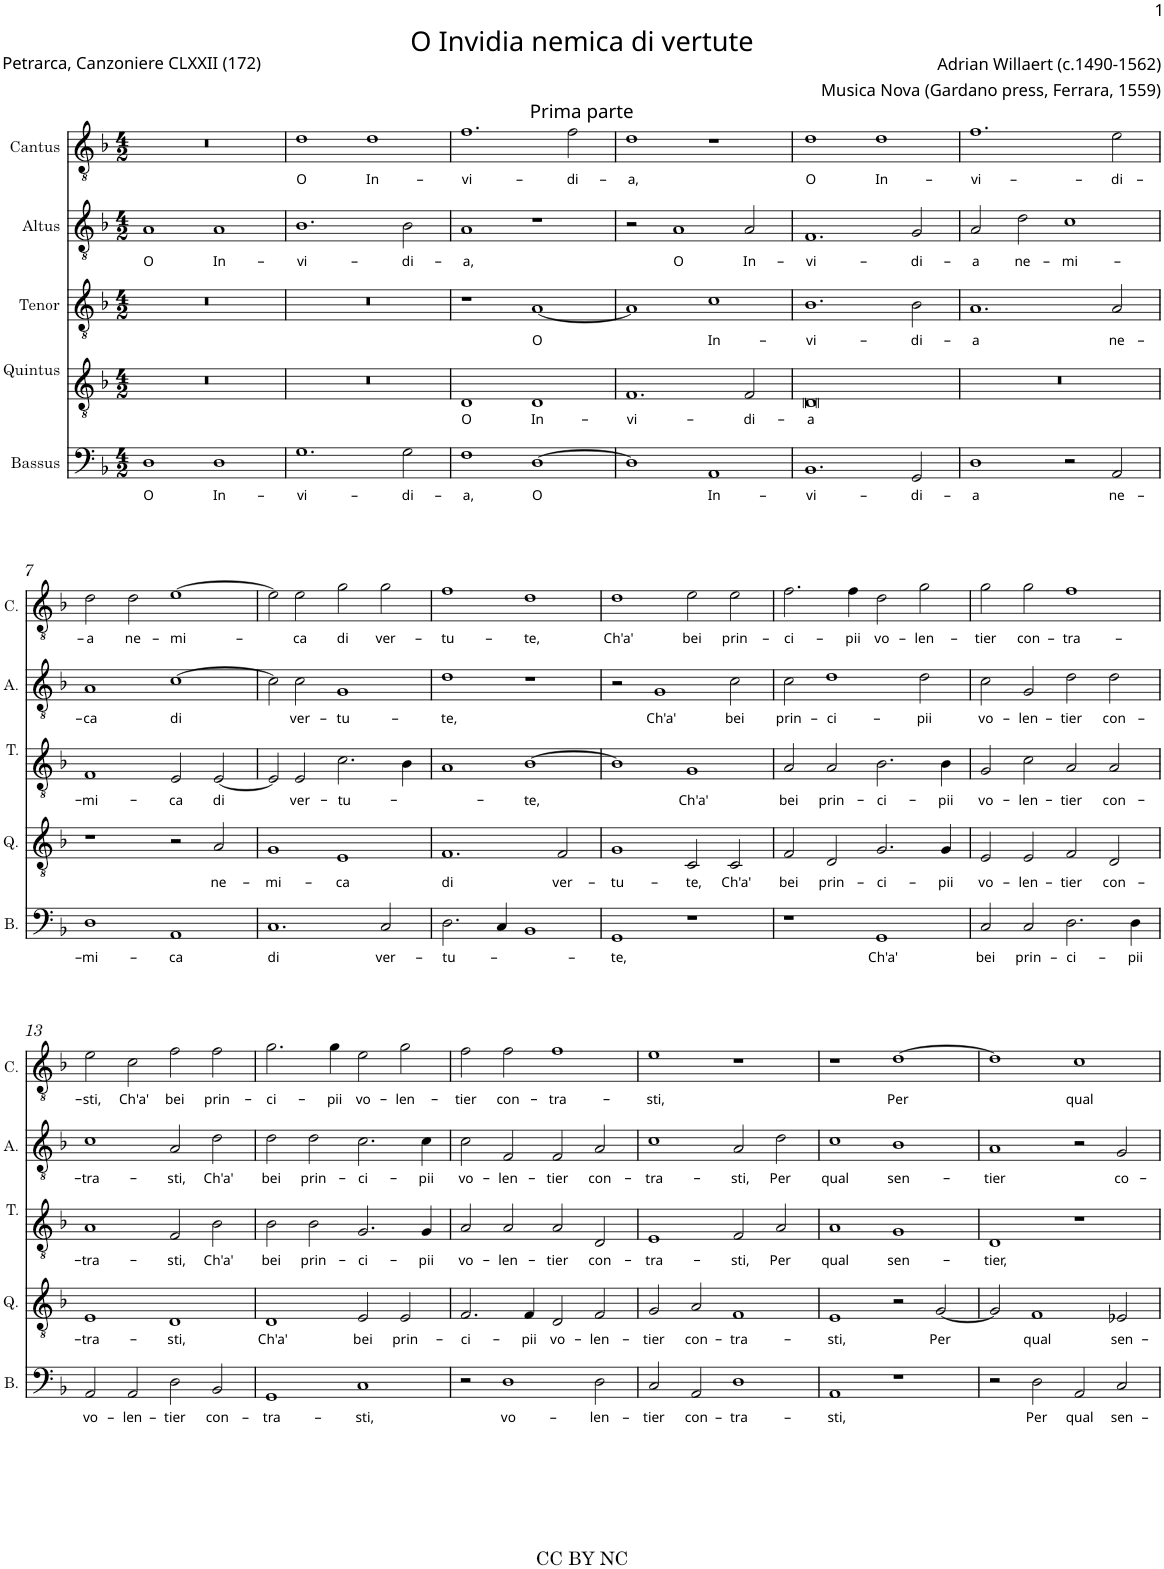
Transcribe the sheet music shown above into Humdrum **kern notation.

**kern	**text	**kern	**text	**kern	**text	**kern	**text	**kern	**text
*part5	*part5	*part4	*part4	*part3	*part3	*part2	*part2	*part1	*part1
*staff5	*staff5	*staff4	*staff4	*staff3	*staff3	*staff2	*staff2	*staff1	*staff1
*I"Bassus	*	*I"Quintus	*	*I"Tenor	*	*I"Altus	*	*I"Cantus	*
*I'B.	*	*I'Q.	*	*I'T.	*	*I'A.	*	*I'C.	*
*clefF4	*	*clefGv2	*	*clefGv2	*	*clefGv2	*	*clefGv2	*
*k[b-]	*	*k[b-]	*	*k[b-]	*	*k[b-]	*	*k[b-]	*
*M4/2	*	*M4/2	*	*M4/2	*	*M4/2	*	*M4/2	*
=1	=1	=1	=1	=1	=1	=1	=1	=1	=1
!	!LO:LY:b	!	!	!	!	!	!LO:LY:b	!	!
1D	-O	0r	.	0r	.	1A	-O	0r	.
!	!LO:LY:b	!	!	!	!	!	!LO:LY:b	!	!
1D	In-	.	.	.	.	1A	In-	.	.
=2	=2	=2	=2	=2	=2	=2	=2	=2	=2
!	!LO:LY:b	!	!	!	!	!	!LO:LY:b	!	!LO:LY:b
1.G	-vi-	0r	.	0r	.	1.B-	-vi-	1d	O
!	!	!	!	!	!	!	!	!	!LO:LY:b
.	.	.	.	.	.	.	.	1d	In-
!	!LO:LY:b	!	!	!	!	!	!LO:LY:b	!	!
2G\	-di-	.	.	.	.	2B-\	-di-	.	.
=3	=3	=3	=3	=3	=3	=3	=3	=3	=3
!	!LO:LY:b	!	!LO:LY:b	!	!	!	!LO:LY:b	!	!LO:LY:b
1F	-a,	1D	O	1r	.	1A	-a,	1.f	-vi-
!	!LO:LY:b	!	!LO:LY:b	!	!LO:LY:b	!	!	!	!
[>1D	O	1D	In-	[<1A	-O	1r	.	.	.
!	!	!	!	!	!	!	!	!	!LO:LY:b
.	.	.	.	.	.	.	.	2f\	-di-
=4	=4	=4	=4	=4	=4	=4	=4	=4	=4
!	!	!	!LO:LY:b	!	!	!	!	!	!LO:LY:b
1D]	.	1.F	-vi-	1A]	.	2r	.	1d	-a,
!	!	!	!	!	!	!	!LO:LY:b	!	!
.	.	.	.	.	.	1A	O	.	.
!	!LO:LY:b	!	!	!	!LO:LY:b	!	!	!	!
1AA	In-	.	.	1c	In-	.	.	1r	.
!	!	!	!LO:LY:b	!	!	!	!LO:LY:b	!	!
.	.	2F/	-di-	.	.	2A/	In-	.	.
=5	=5	=5	=5	=5	=5	=5	=5	=5	=5
!	!LO:LY:b	!	!LO:LY:b	!	!LO:LY:b	!	!LO:LY:b	!	!LO:LY:b
1.BB-	-vi-	0D	-a	1.B-	-vi-	1.F	-vi-	1d	O
!	!	!	!	!	!	!	!	!	!LO:LY:b
.	.	.	.	.	.	.	.	1d	In-
!	!LO:LY:b	!	!	!	!LO:LY:b	!	!LO:LY:b	!	!
2GG/	-di-	.	.	2B-\	-di-	2G/	-di-	.	.
=6	=6	=6	=6	=6	=6	=6	=6	=6	=6
!	!LO:LY:b	!	!	!	!LO:LY:b	!	!LO:LY:b	!	!LO:LY:b
1D	-a	0r	.	1.A	-a	2A/	-a	1.f	-vi-
!	!	!	!	!	!	!	!LO:LY:b	!	!
.	.	.	.	.	.	2d\	ne-	.	.
!	!	!	!	!	!	!	!LO:LY:b	!	!
2r	.	.	.	.	.	1c	-mi-	.	.
!	!LO:LY:b	!	!	!	!LO:LY:b	!	!	!	!LO:LY:b
2AA/	ne-	.	.	2A/	ne-	.	.	2e\	-di-
!!LO:LB:g=z
=7	=7	=7	=7	=7	=7	=7	=7	=7	=7
!	!LO:LY:b	!	!	!	!LO:LY:b	!	!LO:LY:b	!	!LO:LY:b
1D	-mi-	1r	.	1F	-mi-	1A	-ca	2d\	-a
!	!	!	!	!	!	!	!	!	!LO:LY:b
.	.	.	.	.	.	.	.	2d\	ne-
!	!LO:LY:b	!	!	!	!LO:LY:b	!	!LO:LY:b	!	!LO:LY:b
1AA	-ca	2r	.	2E/	-ca	[1c	di	[>1e	-mi-
!	!	!	!LO:LY:b	!	!LO:LY:b	!	!	!	!
.	.	2A/	ne-	[<2E/	di	.	.	.	.
=8	=8	=8	=8	=8	=8	=8	=8	=8	=8
!	!LO:LY:b	!	!LO:LY:b	!	!	!	!	!	!
1.C	di	1G	-mi-	2E/]	.	2c\]	.	2e\]	.
!	!	!	!	!	!LO:LY:b	!	!LO:LY:b	!	!LO:LY:b
.	.	.	.	2E/	ver-	2c\	ver-	2e\	-ca
!	!	!	!LO:LY:b	!	!LO:LY:b	!	!LO:LY:b	!	!LO:LY:b
.	.	1E	-ca	2.c\	-tu-	1G	-tu-	2g\	di
!	!LO:LY:b	!	!	!	!	!	!	!	!LO:LY:b
2C/	ver-	.	.	.	.	.	.	2g\	ver-
.	.	.	.	4B-\	.	.	.	.	.
=9	=9	=9	=9	=9	=9	=9	=9	=9	=9
!	!LO:LY:b	!	!LO:LY:b	!	!	!	!LO:LY:b	!	!LO:LY:b
2.D\	-tu-	1.F	di	1A	.	1d	-te,	1f	-tu-
4C/	.	.	.	.	.	.	.	.	.
!	!	!	!	!	!LO:LY:b	!	!	!	!LO:LY:b
1BB-	.	.	.	[>1B-	-te,	1r	.	1d	-te,
!	!	!	!LO:LY:b	!	!	!	!	!	!
.	.	2F/	ver-	.	.	.	.	.	.
=10	=10	=10	=10	=10	=10	=10	=10	=10	=10
!	!LO:LY:b	!	!LO:LY:b	!	!	!	!	!	!LO:LY:b
1GG	-te,	1G	-tu-	1B-]	.	2r	.	1d	Ch'a'
!	!	!	!	!	!	!	!LO:LY:b	!	!
.	.	.	.	.	.	1G	Ch'a'	.	.
!	!	!	!LO:LY:b	!	!LO:LY:b	!	!	!	!LO:LY:b
1r	.	2C/	-te,	1G	Ch'a'	.	.	2e\	bei
!	!	!	!LO:LY:b	!	!	!	!LO:LY:b	!	!LO:LY:b
.	.	2C/	Ch'a'	.	.	2c\	bei	2e\	prin-
=11	=11	=11	=11	=11	=11	=11	=11	=11	=11
!	!	!	!LO:LY:b	!	!LO:LY:b	!	!LO:LY:b	!	!LO:LY:b
1r	.	2F/	bei	2A/	bei	2c\	prin-	2.f\	-ci-
!	!	!	!LO:LY:b	!	!LO:LY:b	!	!LO:LY:b	!	!
.	.	2D/	prin-	2A/	prin-	1d	-ci-	.	.
!	!	!	!	!	!	!	!	!	!LO:LY:b
.	.	.	.	.	.	.	.	4f\	-pii
!	!LO:LY:b	!	!LO:LY:b	!	!LO:LY:b	!	!	!	!LO:LY:b
1GG	Ch'a'	2.G/	-ci-	2.B-\	-ci-	.	.	2d\	vo-
!	!	!	!	!	!	!	!LO:LY:b	!	!LO:LY:b
.	.	.	.	.	.	2d\	-pii	2g\	-len-
!	!	!	!LO:LY:b	!	!LO:LY:b	!	!	!	!
.	.	4G/	-pii	4B-\	-pii	.	.	.	.
=12	=12	=12	=12	=12	=12	=12	=12	=12	=12
!	!LO:LY:b	!	!LO:LY:b	!	!LO:LY:b	!	!LO:LY:b	!	!LO:LY:b
2C/	bei	2E/	vo-	2G/	vo-	2c\	vo-	2g\	-tier
!	!LO:LY:b	!	!LO:LY:b	!	!LO:LY:b	!	!LO:LY:b	!	!LO:LY:b
2C/	prin-	2E/	-len-	2c\	-len-	2G/	-len-	2g\	con-
!	!LO:LY:b	!	!LO:LY:b	!	!LO:LY:b	!	!LO:LY:b	!	!LO:LY:b
2.D\	-ci-	2F/	-tier	2A/	-tier	2d\	-tier	1f	-tra-
!	!	!	!LO:LY:b	!	!LO:LY:b	!	!LO:LY:b	!	!
.	.	2D/	con-	2A/	con-	2d\	con-	.	.
!	!LO:LY:b	!	!	!	!	!	!	!	!
4D\	-pii	.	.	.	.	.	.	.	.
!!LO:LB:g=z
=13	=13	=13	=13	=13	=13	=13	=13	=13	=13
!	!LO:LY:b	!	!LO:LY:b	!	!LO:LY:b	!	!LO:LY:b	!	!LO:LY:b
2AA/	vo-	1E	-tra-	1A	-tra-	1c	-tra-	2e\	-sti,
!	!LO:LY:b	!	!	!	!	!	!	!	!LO:LY:b
2AA/	-len-	.	.	.	.	.	.	2c\	Ch'a'
!	!LO:LY:b	!	!LO:LY:b	!	!LO:LY:b	!	!LO:LY:b	!	!LO:LY:b
2D\	-tier	1D	-sti,	2F/	-sti,	2A/	-sti,	2f\	bei
!	!LO:LY:b	!	!	!	!LO:LY:b	!	!LO:LY:b	!	!LO:LY:b
2BB-/	con-	.	.	2B-\	Ch'a'	2d\	Ch'a'	2f\	prin-
=14	=14	=14	=14	=14	=14	=14	=14	=14	=14
!	!LO:LY:b	!	!LO:LY:b	!	!LO:LY:b	!	!LO:LY:b	!	!LO:LY:b
1GG	-tra-	1D	Ch'a'	2B-\	bei	2d\	bei	2.g\	-ci-
!	!	!	!	!	!LO:LY:b	!	!LO:LY:b	!	!
.	.	.	.	2B-\	prin-	2d\	prin-	.	.
!	!	!	!	!	!	!	!	!	!LO:LY:b
.	.	.	.	.	.	.	.	4g\	-pii
!	!LO:LY:b	!	!LO:LY:b	!	!LO:LY:b	!	!LO:LY:b	!	!LO:LY:b
1C	-sti,	2E/	bei	2.G/	-ci-	2.c\	-ci-	2e\	vo-
!	!	!	!LO:LY:b	!	!	!	!	!	!LO:LY:b
.	.	2E/	prin-	.	.	.	.	2g\	-len-
!	!	!	!	!	!LO:LY:b	!	!LO:LY:b	!	!
.	.	.	.	4G/	-pii	4c\	-pii	.	.
=15	=15	=15	=15	=15	=15	=15	=15	=15	=15
!	!	!	!LO:LY:b	!	!LO:LY:b	!	!LO:LY:b	!	!LO:LY:b
2r	.	2.F/	-ci-	2A/	vo-	2c\	vo-	2f\	-tier
!	!LO:LY:b	!	!	!	!LO:LY:b	!	!LO:LY:b	!	!LO:LY:b
1D	vo-	.	.	2A/	-len-	2F/	-len-	2f\	con-
!	!	!	!LO:LY:b	!	!	!	!	!	!
.	.	4F/	-pii	.	.	.	.	.	.
!	!	!	!LO:LY:b	!	!LO:LY:b	!	!LO:LY:b	!	!LO:LY:b
.	.	2D/	vo-	2A/	-tier	2F/	-tier	1f	-tra-
!	!LO:LY:b	!	!LO:LY:b	!	!LO:LY:b	!	!LO:LY:b	!	!
2D\	-len-	2F/	-len-	2D/	con-	2A/	con-	.	.
=16	=16	=16	=16	=16	=16	=16	=16	=16	=16
!	!LO:LY:b	!	!LO:LY:b	!	!LO:LY:b	!	!LO:LY:b	!	!LO:LY:b
2C/	-tier	2G/	-tier	1E	-tra-	1c	-tra-	1e	-sti,
!	!LO:LY:b	!	!LO:LY:b	!	!	!	!	!	!
2AA/	con-	2A/	con-	.	.	.	.	.	.
!	!LO:LY:b	!	!LO:LY:b	!	!LO:LY:b	!	!LO:LY:b	!	!
1D	-tra-	1F	-tra-	2F/	-sti,	2A/	-sti,	1r	.
!	!	!	!	!	!LO:LY:b	!	!LO:LY:b	!	!
.	.	.	.	2A/	Per	2d\	Per	.	.
=17	=17	=17	=17	=17	=17	=17	=17	=17	=17
!	!LO:LY:b	!	!LO:LY:b	!	!LO:LY:b	!	!LO:LY:b	!	!
1AA	-sti,	1E	-sti,	1A	qual	1c	qual	1r	.
!	!	!	!	!	!LO:LY:b	!	!LO:LY:b	!	!LO:LY:b
1r	.	2r	.	1G	sen-	1B-	sen-	[>1d	Per
!	!	!	!LO:LY:b	!	!	!	!	!	!
.	.	[<2G/	Per	.	.	.	.	.	.
=18	=18	=18	=18	=18	=18	=18	=18	=18	=18
!	!	!	!	!	!LO:LY:b	!	!LO:LY:b	!	!
2r	.	2G/]	.	1D	-tier,	1A	-tier	1d]	.
!	!LO:LY:b	!	!LO:LY:b	!	!	!	!	!	!
2D\	Per	1F	qual	.	.	.	.	.	.
!	!LO:LY:b	!	!	!	!	!	!	!	!LO:LY:b
2AA/	qual	.	.	1r	.	2r	.	1c	qual
!	!LO:LY:b	!	!LO:LY:b	!	!	!	!LO:LY:b	!	!
2C/	sen-	2E-X/	sen-	.	.	2G/	co-	.	.
=	=	=	=	=	=	=	=	=	=
*-	*-	*-	*-	*-	*-	*-	*-	*-	*-
